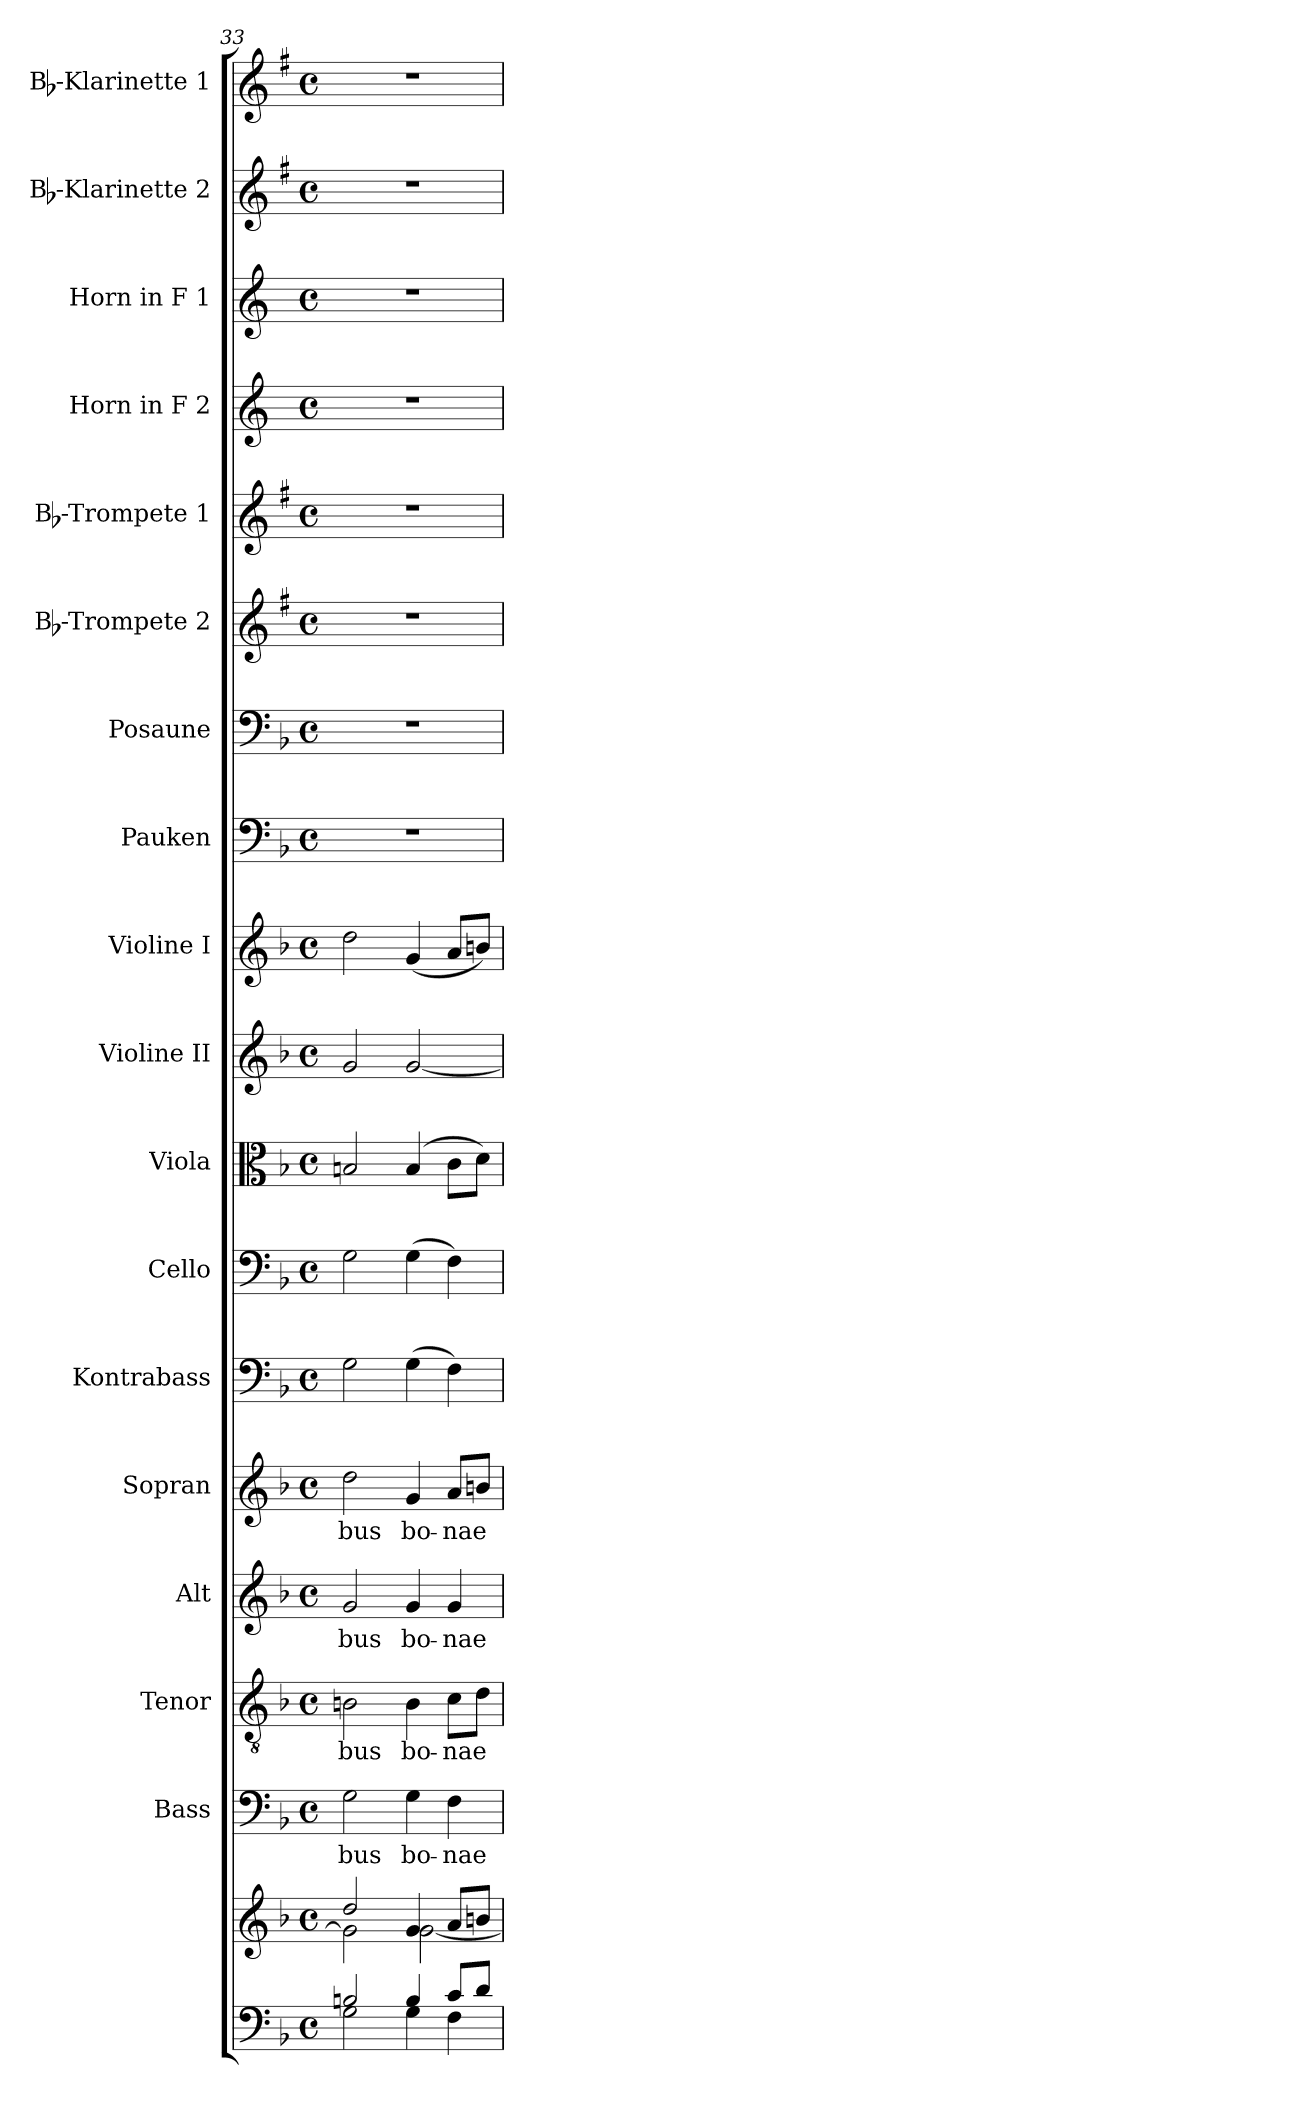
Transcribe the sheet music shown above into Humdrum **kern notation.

**kern	**kern	**kern	**text	**kern	**text	**kern	**text	**kern	**text	**kern	**kern	**kern	**kern	**kern	**kern	**kern	**kern	**kern	**kern	**kern	**kern	**kern
*part18	*part18	*part17	*part17	*part16	*part16	*part15	*part15	*part14	*part14	*part13	*part12	*part11	*part10	*part9	*part8	*part7	*part6	*part5	*part4	*part3	*part2	*part1
*staff19	*staff18	*staff17	*staff17	*staff16	*staff16	*staff15	*staff15	*staff14	*staff14	*staff13	*staff12	*staff11	*staff10	*staff9	*staff8	*staff7	*staff6	*staff5	*staff4	*staff3	*staff2	*staff1
*	*	*I"Bass	*	*I"Tenor	*	*I"Alt	*	*I"Sopran	*	*I"Kontrabass	*I"Cello	*I"Viola	*I"Violine II	*I"Violine I	*I"Pauken	*I"Posaune	*I"Bb-Trompete 2	*I"Bb-Trompete 1	*I"Horn in F 2	*I"Horn in F 1	*I"Bb-Klarinette 2	*I"Bb-Klarinette 1
*	*	*I'B.	*	*I'T.	*	*I'A.	*	*I'S.	*	*I'Kb.	*	*I'Vla.	*I'Vl. II	*I'Vl. I	*I'Pk.	*I'Pos.	*I'Bb Trp. 2	*I'Bb Trp. 1	*	*	*I'Bb Kl. 2	*I'Bb Kl. 1
*clefF4	*clefG2	*clefF4	*	*clefGv2	*	*clefG2	*	*clefG2	*	*clefF4	*clefF4	*clefC3	*clefG2	*clefG2	*clefF4	*clefF4	*clefG2	*clefG2	*clefG2	*clefG2	*clefG2	*clefG2
*	*	*	*	*	*	*	*	*	*	*ITrd7c12	*	*	*	*	*	*	*ITrd1c2	*ITrd1c2	*ITrd4c7	*ITrd4c7	*ITrd1c2	*ITrd1c2
*k[b-]	*k[b-]	*k[b-]	*	*k[b-]	*	*k[b-]	*	*k[b-]	*	*k[b-]	*k[b-]	*k[b-]	*k[b-]	*k[b-]	*k[b-]	*k[b-]	*k[b-]	*k[b-]	*k[b-]	*k[b-]	*k[b-]	*k[b-]
*F:	*F:	*F:	*	*F:	*	*F:	*	*F:	*	*F:	*F:	*F:	*F:	*F:	*F:	*F:	*F:	*F:	*F:	*F:	*F:	*F:
*M4/4	*M4/4	*M4/4	*	*M4/4	*	*M4/4	*	*M4/4	*	*M4/4	*M4/4	*M4/4	*M4/4	*M4/4	*M4/4	*M4/4	*M4/4	*M4/4	*M4/4	*M4/4	*M4/4	*M4/4
*met(c)	*met(c)	*met(c)	*	*met(c)	*	*met(c)	*	*met(c)	*	*met(c)	*met(c)	*met(c)	*met(c)	*met(c)	*met(c)	*met(c)	*met(c)	*met(c)	*met(c)	*met(c)	*met(c)	*met(c)
=33	=33	=33	=33	=33	=33	=33	=33	=33	=33	=33	=33	=33	=33	=33	=33	=33	=33	=33	=33	=33	=33	=33
*^	*^	*	*	*	*	*	*	*	*	*	*	*	*	*	*	*	*	*	*	*	*	*
!	!	!	!	!	!LO:LY:b	!	!LO:LY:b	!	!LO:LY:b	!	!LO:LY:b	!	!	!	!	!	!	!	!	!	!	!	!	!
2Bn/	2G\	2dd/	2g\]	2G\	-bus	2Bn\	-bus	2g/	-bus	2dd\	-bus	2GG\	2G\	2Bn/	2g/	2dd\	1r	1r	1r	1r	1r	1r	1r	1r
!	!	!	!	!	!LO:LY:b	!	!LO:LY:b	!	!LO:LY:b	!	!LO:LY:b	!	!	!	!	!	!	!	!	!	!	!	!	!
4B/	4G\	4g/	[<2g\	4G\	bo-	4B\	bo-	4g/	bo-	4g/	bo-	(>4GG\	(>4G\	(4B/	[2g/	(<4g/	.	.	.	.	.	.	.	.
!	!	!	!	!	!LO:LY:b	!	!LO:LY:b	!	!LO:LY:b	!	!LO:LY:b	!	!	!	!	!	!	!	!	!	!	!	!	!
8c/L	4F\	8a/L	.	4F\	-nae	8c\L	-nae	4g/	-nae	8a/L	-nae	4FF\)	4F\)	8c\L	.	8a/L	.	.	.	.	.	.	.	.
8d/J	.	8bn/J	.	.	.	8d\J	.	.	.	8bn/J	.	.	.	8d\J)	.	8bn/J)	.	.	.	.	.	.	.	.
*v	*v	*	*	*	*	*	*	*	*	*	*	*	*	*	*	*	*	*	*	*	*	*	*	*
*	*v	*v	*	*	*	*	*	*	*	*	*	*	*	*	*	*	*	*	*	*	*	*	*
=	=	=	=	=	=	=	=	=	=	=	=	=	=	=	=	=	=	=	=	=	=	=
*-	*-	*-	*-	*-	*-	*-	*-	*-	*-	*-	*-	*-	*-	*-	*-	*-	*-	*-	*-	*-	*-	*-
